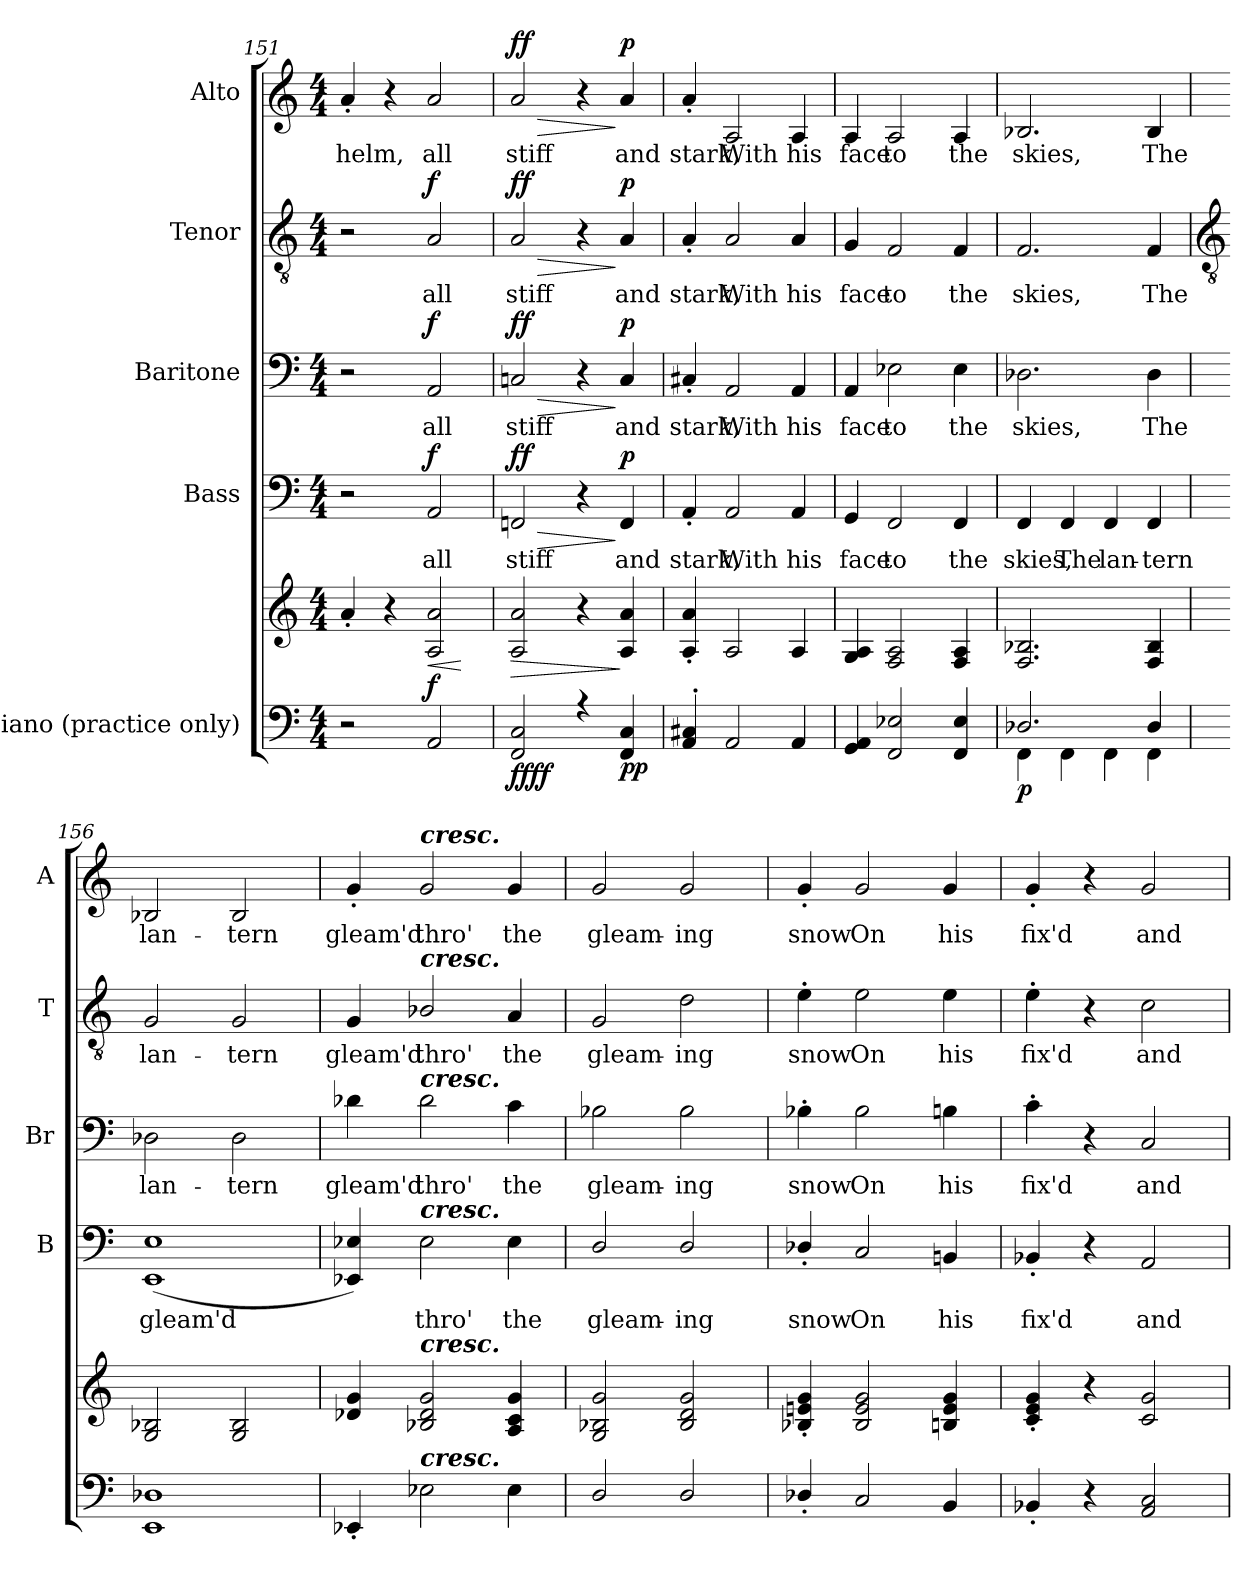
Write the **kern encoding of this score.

**kern	**kern	**dynam	**kern	**text	**dynam	**kern	**text	**dynam	**kern	**text	**dynam	**kern	**text	**dynam
*part5	*part5	*part5	*part4	*part4	*part4	*part3	*part3	*part3	*part2	*part2	*part2	*part1	*part1	*part1
*staff6	*staff5	*staff5/6	*staff4	*staff4	*staff4	*staff3	*staff3	*staff3	*staff2	*staff2	*staff2	*staff1	*staff1	*staff1
*I"Piano  (practice only)	*	*	*I"Bass	*	*	*I"Baritone	*	*	*I"Tenor	*	*	*I"Alto	*	*
*	*	*	*I'B	*	*	*I'Br	*	*	*I'T	*	*	*I'A	*	*
!!LO:LB:g=z
*clefF4	*clefG2	*	*clefF4	*	*	*clefF4	*	*	*clefGv2	*	*	*clefG2	*	*
*k[]	*k[]	*	*k[]	*	*	*k[]	*	*	*k[]	*	*	*k[]	*	*
*C:	*C:	*	*C:	*	*	*C:	*	*	*C:	*	*	*C:	*	*
*M4/4	*M4/4	*	*M4/4	*	*	*M4/4	*	*	*M4/4	*	*	*M4/4	*	*
=151	=151	=151	=151	=151	=151	=151	=151	=151	=151	=151	=151	=151	=151	=151
*^	*	*	*	*	*	*	*	*	*	*	*	*	*	*
!	!	!	!	!	!	!	!	!	!	!	!	!	!	!LO:LY:b	!
2r	1ryy	4a'	.	2r	.	.	2r	.	.	2r	.	.	4a'	helm,	.
.	.	4r	.	.	.	.	.	.	.	.	.	.	4r	.	.
!	!	!	!LO:HP:b	!	!LO:LY:b	!	!	!LO:LY:b	!	!	!LO:LY:b	!	!	!LO:LY:b	!
!	!	!	!LO:DY:n=1:a=2	!	!	!LO:DY:b	!	!	!LO:DY:b	!	!	!LO:DY:b	!	!	!
2AA	.	2A 2a	< f	2AA	all	f	2AA	all	f	2A	all	f	2a	all	.
*v	*v	*	*	*	*	*	*	*	*	*	*	*	*	*	*
.	.	[	.	.	.	.	.	.	.	.	.	.	.	.
=152	=152	=152	=152	=152	=152	=152	=152	=152	=152	=152	=152	=152	=152	=152
*^	*	*	*	*	*	*	*	*	*	*	*	*	*	*
!	!	!	!LO:HP:b	!	!LO:LY:b	!LO:HP:b	!	!LO:LY:b	!LO:HP:b	!	!LO:LY:b	!LO:HP:b	!	!LO:LY:b	!LO:HP:b
!	!	!	!LO:DY:n=1:b=2	!	!	!	!	!	!	!	!	!	!	!	!
!	!	!	!LO:DY:n=2:b	!	!	!LO:DY:n=1:b	!	!	!LO:DY:n=1:b	!	!	!LO:DY:n=1:b	!	!	!LO:DY:n=1:b
2FF 2C	1ryy	2A 2a	> ff ff	2FFn	stiff	> ff	2Cn	stiff	> ff	2A	stiff	> ff	2a	stiff	> ff
4r	.	4r	.	4r	.	.	4r	.	.	4r	.	.	4r	.	.
!	!	!	!LO:DY:n=3:b=2	!	!LO:LY:b	!	!	!LO:LY:b	!	!	!LO:LY:b	!	!	!LO:LY:b	!
!	!	!	!LO:DY:n=4:b	!	!	!LO:DY:n=2:b	!	!	!LO:DY:n=2:b	!	!	!LO:DY:n=2:b	!	!	!LO:DY:n=2:b
4FF 4C	.	4A 4a	] p p	4FF	and	] p	4C	and	] p	4A	and	] p	4a	and	] p
=153	=153	=153	=153	=153	=153	=153	=153	=153	=153	=153	=153	=153	=153	=153	=153
!	!	!	!	!	!LO:LY:b	!	!	!LO:LY:b	!	!	!LO:LY:b	!	!	!LO:LY:b	!
4AA' 4C#X'	1ryy	4A' 4a'	.	4AA'	stark,	.	4C#X'	stark,	.	4A'	stark,	.	4a'	stark,	.
!	!	!	!	!	!LO:LY:b	!	!	!LO:LY:b	!	!	!LO:LY:b	!	!	!LO:LY:b	!
2AA	.	2A	.	2AA	With	.	2AA	With	.	2A	With	.	2A	With	.
!	!	!	!	!	!LO:LY:b	!	!	!LO:LY:b	!	!	!LO:LY:b	!	!	!LO:LY:b	!
4AA	.	4A	.	4AA	his	.	4AA	his	.	4A	his	.	4A	his	.
=154	=154	=154	=154	=154	=154	=154	=154	=154	=154	=154	=154	=154	=154	=154	=154
!	!	!	!	!	!LO:LY:b	!	!	!LO:LY:b	!	!	!LO:LY:b	!	!	!LO:LY:b	!
4GG 4AA	1ryy	4G 4A	.	4GG	face	.	4AA	face	.	4G	face	.	4A	face	.
!	!	!	!	!	!LO:LY:b	!	!	!LO:LY:b	!	!	!LO:LY:b	!	!	!LO:LY:b	!
2FF 2E-X	.	2F 2A	.	2FF	to	.	2E-X	to	.	2F	to	.	2A	to	.
!	!	!	!	!	!LO:LY:b	!	!	!LO:LY:b	!	!	!LO:LY:b	!	!	!LO:LY:b	!
4FF 4E-	.	4F 4A	.	4FF	the	.	4E-	the	.	4F	the	.	4A	the	.
=155	=155	=155	=155	=155	=155	=155	=155	=155	=155	=155	=155	=155	=155	=155	=155
!	!	!	!LO:DY:b=2	!	!LO:LY:b	!	!	!LO:LY:b	!	!	!LO:LY:b	!	!	!LO:LY:b	!
2.D-X/	4FF\	2.F 2.B-X	p	4FF	skies,	.	2.D-X	skies,	.	2.F	skies,	.	2.B-X	skies,	.
!	!	!	!	!	!LO:LY:b	!	!	!	!	!	!	!	!	!	!
.	4FF\	.	.	4FF	The	.	.	.	.	.	.	.	.	.	.
!	!	!	!	!	!LO:LY:b	!	!	!	!	!	!	!	!	!	!
.	4FF\	.	.	4FF	lan-	.	.	.	.	.	.	.	.	.	.
!	!	!	!	!	!LO:LY:b	!	!	!LO:LY:b	!	!	!LO:LY:b	!	!	!LO:LY:b	!
4D-/	4FF\	4F 4B-	.	4FF	-tern	.	4D-	The	.	4F	The	.	4B-	The	.
*v	*v	*	*	*	*	*	*	*	*	*	*	*	*	*	*
!!LO:LB:g=z
=156	=156	=156	=156	=156	=156	=156	=156	=156	=156	=156	=156	=156	=156	=156
*	*	*	*	*	*	*	*	*	*clefGv2	*	*	*	*	*
*^	*	*	*	*	*	*	*	*	*	*	*	*	*	*
!	!	!	!	!	!LO:LY:b	!	!	!LO:LY:b	!	!	!LO:LY:b	!	!	!LO:LY:b	!
*v	*v	*	*	*	*	*	*	*	*	*	*	*	*	*	*
1EE 1D-X	2G 2B-X	.	(<1EE 1E	gleam'd	.	2D-X	lan-	.	2G	lan-	.	2B-X	lan-	.
!	!	!	!	!	!	!	!LO:LY:b	!	!	!LO:LY:b	!	!	!LO:LY:b	!
.	2G 2B-	.	.	.	.	2D-	-tern	.	2G	-tern	.	2B-	-tern	.
=157	=157	=157	=157	=157	=157	=157	=157	=157	=157	=157	=157	=157	=157	=157
!	!	!	!	!	!	!	!LO:LY:b	!	!	!LO:LY:b	!	!	!LO:LY:b	!
4EE-X'	4d-X 4g	.	4EE-X 4E-X)	.	.	4d-X	gleam'd	.	4G	gleam'd	.	4g'	gleam'd	.
!	!	!	!	!	!	!	!	!	!	!	!	!LO:TX:a:Bi:t=cresc.	!	!
!	!	!	!	!	!	!	!	!	!LO:TX:a:Bi:t=cresc.	!	!	!	!	!
!	!	!	!	!	!	!LO:TX:a:Bi:t=cresc.	!	!	!	!	!	!	!	!
!	!	!	!LO:TX:a:Bi:t=cresc.	!	!	!	!	!	!	!	!	!	!	!
!	!LO:TX:a:Bi:t=cresc.	!	!	!	!	!	!	!	!	!	!	!	!	!
!LO:TX:a:Bi:t=cresc.	!	!	!	!	!	!	!	!	!	!	!	!	!	!
!	!	!	!	!LO:LY:b	!	!	!LO:LY:b	!	!	!LO:LY:b	!	!	!LO:LY:b	!
2E-X	2B-X 2d- 2g	.	2E-	thro'	.	2d-	thro'	.	2B-X/	thro'	.	2g	thro'	.
!	!	!	!	!LO:LY:b	!	!	!LO:LY:b	!	!	!LO:LY:b	!	!	!LO:LY:b	!
4E-	4A 4c 4g	.	4E-	the	.	4c	the	.	4A	the	.	4g	the	.
=158	=158	=158	=158	=158	=158	=158	=158	=158	=158	=158	=158	=158	=158	=158
!	!	!	!	!LO:LY:b	!	!	!LO:LY:b	!	!	!LO:LY:b	!	!	!LO:LY:b	!
2D/	2G 2B-X 2g	.	2D/	gleam-	.	2B-X	gleam-	.	2G	gleam-	.	2g	gleam-	.
!	!	!	!	!LO:LY:b	!	!	!LO:LY:b	!	!	!LO:LY:b	!	!	!LO:LY:b	!
2D/	2B- 2d 2g	.	2D/	-ing	.	2B-	-ing	.	2d	-ing	.	2g	-ing	.
=159	=159	=159	=159	=159	=159	=159	=159	=159	=159	=159	=159	=159	=159	=159
!	!	!	!	!LO:LY:b	!	!	!LO:LY:b	!	!	!LO:LY:b	!	!	!LO:LY:b	!
4D-X'/	4B-X' 4en' 4g'	.	4D-X'/	snow	.	4B-X'	snow	.	4e'	snow	.	4g'	snow	.
!	!	!	!	!LO:LY:b	!	!	!LO:LY:b	!	!	!LO:LY:b	!	!	!LO:LY:b	!
2C	2B- 2e 2g	.	2C	On	.	2B-	On	.	2e	On	.	2g	On	.
!	!	!	!	!LO:LY:b	!	!	!LO:LY:b	!	!	!LO:LY:b	!	!	!LO:LY:b	!
4BB	4Bn 4e 4g	.	4BBn	his	.	4Bn	his	.	4e	his	.	4g	his	.
=160	=160	=160	=160	=160	=160	=160	=160	=160	=160	=160	=160	=160	=160	=160
!	!	!	!	!LO:LY:b	!	!	!LO:LY:b	!	!	!LO:LY:b	!	!	!LO:LY:b	!
4BB-X'	4c' 4e' 4g'	.	4BB-X'	fix'd	.	4c'	fix'd	.	4e'	fix'd	.	4g'	fix'd	.
4r	4r	.	4r	.	.	4r	.	.	4r	.	.	4r	.	.
!	!	!	!	!LO:LY:b	!	!	!LO:LY:b	!	!	!LO:LY:b	!	!	!LO:LY:b	!
2AA 2C	2c 2g	.	2AA	and	.	2C	and	.	2c	and	.	2g	and	.
=	=	=	=	=	=	=	=	=	=	=	=	=	=	=
*-	*-	*-	*-	*-	*-	*-	*-	*-	*-	*-	*-	*-	*-	*-
